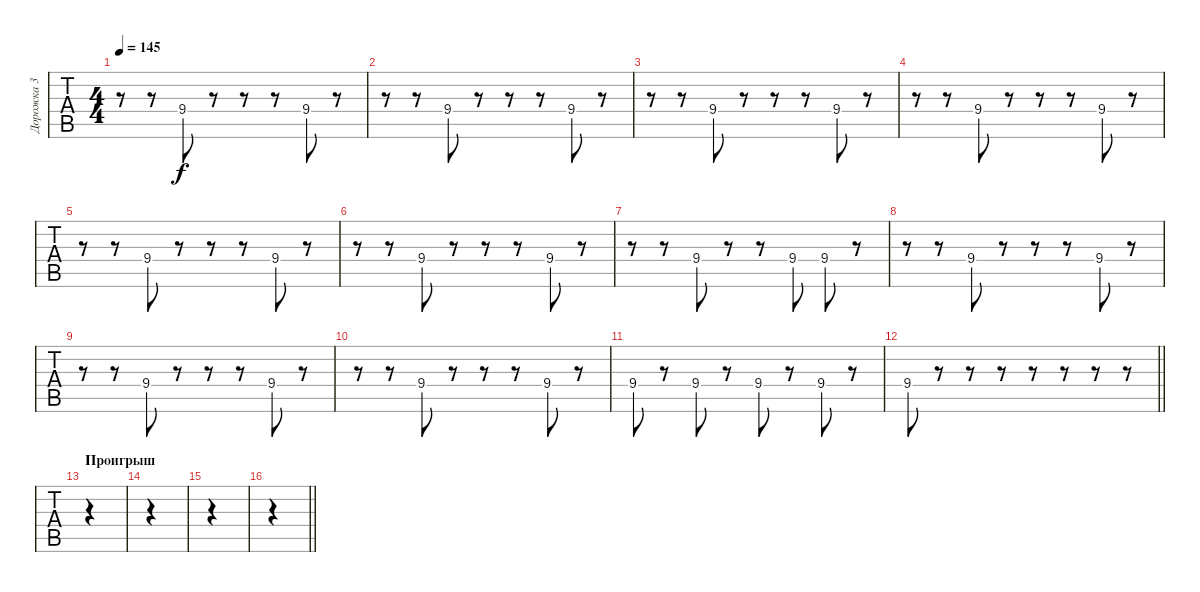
\track ("Дорожка 3" "Дорожка 3") {instrument synthdrum}
\staff {tabs}
\tuning (E4 B3 G3 D3 A2 E2) {hide}
\ts (4 4)
\tempo 145
\clef g2
\ks c
r.8{dy f} r.8 9.4.8 r.8 r.8 r.8 9.4.8 r.8 |
r.8 r.8 9.4.8 r.8 r.8 r.8 9.4.8 r.8 |
r.8 r.8 9.4.8 r.8 r.8 r.8 9.4.8 r.8 |
r.8 r.8 9.4.8 r.8 r.8 r.8 9.4.8 r.8 |
r.8 r.8 9.4.8 r.8 r.8 r.8 9.4.8 r.8 |
r.8 r.8 9.4.8 r.8 r.8 r.8 9.4.8 r.8 |
r.8 r.8 9.4.8 r.8 r.8 9.4.8 9.4.8 r.8 |
r.8 r.8 9.4.8 r.8 r.8 r.8 9.4.8 r.8 |
r.8 r.8 9.4.8 r.8 r.8 r.8 9.4.8 r.8 |
r.8 r.8 9.4.8 r.8 r.8 r.8 9.4.8 r.8 |
9.4.8 r.8 9.4.8 r.8 9.4.8 r.8 9.4.8 r.8 |
\barLineRight lightlight
9.4.8 r.8 r.8 r.8 r.8 r.8 r.8 r.8 |
\section ("" "Проигрыш")
|
|
|
\barLineRight lightlight
